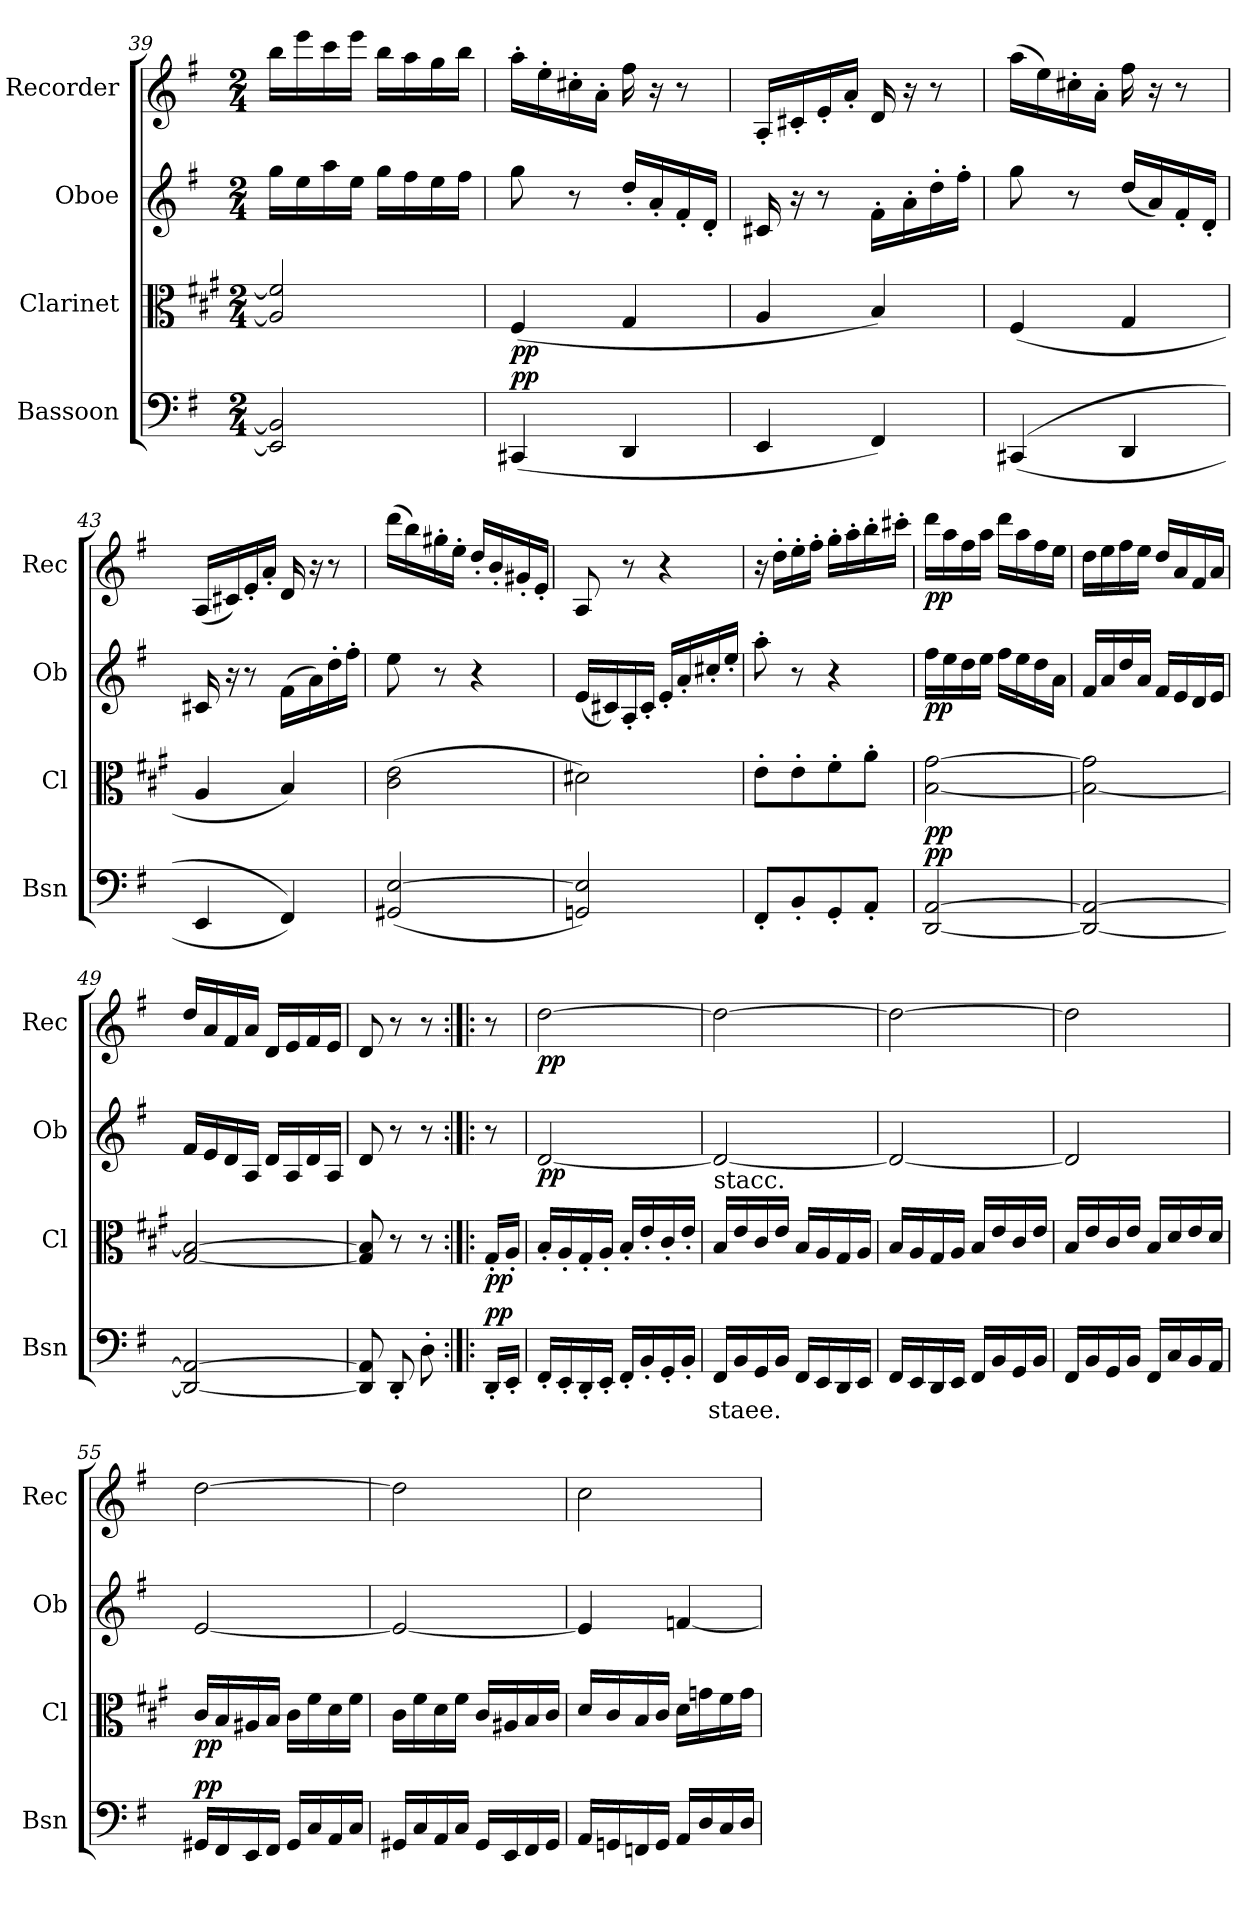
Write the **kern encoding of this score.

**kern	**text	**dynam	**kern	**dynam	**kern	**dynam	**kern	**dynam
*part4	*part4	*part4	*part3	*part3	*part2	*part2	*part1	*part1
*staff4	*staff4	*staff4	*staff3	*staff3	*staff2	*staff2	*staff1	*staff1
*I"Bassoon	*	*	*I"Clarinet	*	*I"Oboe	*	*I"Recorder	*
*I'Bsn	*	*	*I'Cl	*	*I'Ob	*	*I'Rec	*
*clefF4	*	*	*clefC3	*	*clefG2	*	*clefG2	*
*	*	*	*ITrd1c2	*	*	*	*	*
*k[f#]	*	*	*k[f#]	*	*k[f#]	*	*k[f#]	*
*M2/4	*	*	*M2/4	*	*M2/4	*	*M2/4	*
=39	=39	=39	=39	=39	=39	=39	=39	=39
2EE/] 2BB/]	.	.	2G/] 2e/]	.	16gg\LL	.	16bb\LL	.
.	.	.	.	.	16ee\	.	16eee\	.
.	.	.	.	.	16aa\	.	16ccc\	.
.	.	.	.	.	16ee\JJ	.	16eee\JJ	.
.	.	.	.	.	16gg\LL	.	16bb\LL	.
.	.	.	.	.	16ff#\	.	16aa\	.
.	.	.	.	.	16ee\	.	16gg\	.
.	.	.	.	.	16ff#\JJ	.	16bb\JJ	.
!!LO:LB:g=z
=40	=40	=40	=40	=40	=40	=40	=40	=40
!	!	!LO:DY:b	!	!LO:DY:b	!	!	!	!
(4CC#X/	.	pp	(4E/	pp	8gg\	.	16aa'\LL	.
.	.	.	.	.	.	.	16ee'\	.
.	.	.	.	.	8r	.	16cc#X'\	.
.	.	.	.	.	.	.	16a'\JJ	.
4DD/	.	.	4F#/	.	16dd'/LL	.	16ff#\	.
.	.	.	.	.	16a'/	.	16r	.
.	.	.	.	.	16f#'/	.	8r	.
.	.	.	.	.	16d'/JJ	.	.	.
=41	=41	=41	=41	=41	=41	=41	=41	=41
4EE/	.	.	4G/	.	16c#X/	.	16A'/LL	.
.	.	.	.	.	16r	.	16c#X'/	.
.	.	.	.	.	8r	.	16e'/	.
.	.	.	.	.	.	.	16a'/JJ	.
4FF#/)	.	.	4A/)	.	16f#'\LL	.	16d/	.
.	.	.	.	.	16a'\	.	16r	.
.	.	.	.	.	16dd'\	.	8r	.
.	.	.	.	.	16ff#'\JJ	.	.	.
=42	=42	=42	=42	=42	=42	=42	=42	=42
((4CC#X/	.	.	(4E/	.	8gg\	.	(16aa\LL	.
.	.	.	.	.	.	.	16ee\)	.
.	.	.	.	.	8r	.	16cc#X'\	.
.	.	.	.	.	.	.	16a'\JJ	.
4DD/	.	.	4F#/	.	(16dd/LL	.	16ff#\	.
.	.	.	.	.	16a/)	.	16r	.
.	.	.	.	.	16f#'/	.	8r	.
.	.	.	.	.	16d'/JJ	.	.	.
=43	=43	=43	=43	=43	=43	=43	=43	=43
4EE/	.	.	4G/	.	16c#X/	.	(16A/LL	.
.	.	.	.	.	16r	.	16c#X/)	.
.	.	.	.	.	8r	.	16e'/	.
.	.	.	.	.	.	.	16a'/JJ	.
4FF#/))	.	.	4A/)	.	(16f#\LL	.	16d/	.
.	.	.	.	.	16a\)	.	16r	.
.	.	.	.	.	16dd'\	.	8r	.
.	.	.	.	.	16ff#'\JJ	.	.	.
=44	=44	=44	=44	=44	=44	=44	=44	=44
(2GG#X/ [2E/	.	.	(2B\ 2d\	.	8ee\	.	(16ddd\LL	.
.	.	.	.	.	.	.	16bb\)	.
.	.	.	.	.	8r	.	16gg#X'\	.
.	.	.	.	.	.	.	16ee'\JJ	.
.	.	.	.	.	4r	.	16dd'/LL	.
.	.	.	.	.	.	.	16b'/	.
.	.	.	.	.	.	.	16g#X'/	.
.	.	.	.	.	.	.	16e'/JJ	.
=45	=45	=45	=45	=45	=45	=45	=45	=45
2GGn/ 2E/])	.	.	2c#X\)	.	(16e/LL	.	8A/	.
.	.	.	.	.	16c#X/)	.	.	.
.	.	.	.	.	16A'/	.	8r	.
.	.	.	.	.	16c#'/JJ	.	.	.
.	.	.	.	.	16e'/LL	.	4r	.
.	.	.	.	.	16a'/	.	.	.
.	.	.	.	.	16cc#X'/	.	.	.
.	.	.	.	.	16ee'/JJ	.	.	.
=46	=46	=46	=46	=46	=46	=46	=46	=46
8FF#'/L	.	.	8d'\L	.	8aa'\	.	16r	.
.	.	.	.	.	.	.	16dd'\LL	.
8BB'/	.	.	8d'\	.	8r	.	16ee'\	.
.	.	.	.	.	.	.	16ff#'\JJ	.
8GG'/	.	.	8e'\	.	4r	.	16gg'\LL	.
.	.	.	.	.	.	.	16aa'\	.
8AA'/J	.	.	8g'\J	.	.	.	16bb'\	.
.	.	.	.	.	.	.	16ccc#X'\JJ	.
!!LO:PB:g=z
=47	=47	=47	=47	=47	=47	=47	=47	=47
!	!	!LO:DY:b	!	!LO:DY:b	!	!LO:DY:b	!	!LO:DY:b
[2DD/ [2AA/	.	pp	[2A\ [2f#\	pp	16ff#\LL	pp	16ddd\LL	pp
.	.	.	.	.	16ee\	.	16aa\	.
.	.	.	.	.	16dd\	.	16ff#\	.
.	.	.	.	.	16ee\JJ	.	16aa\JJ	.
.	.	.	.	.	16ff#\LL	.	16ddd\LL	.
.	.	.	.	.	16ee\	.	16aa\	.
.	.	.	.	.	16dd\	.	16ff#\	.
.	.	.	.	.	16a\JJ	.	16ee\JJ	.
=48	=48	=48	=48	=48	=48	=48	=48	=48
2DD/_ 2AA/_	.	.	2A\_ 2f#\]	.	16f#/LL	.	16dd\LL	.
.	.	.	.	.	16a/	.	16ee\	.
.	.	.	.	.	16dd/	.	16ff#\	.
.	.	.	.	.	16a/JJ	.	16ee\JJ	.
.	.	.	.	.	16f#/LL	.	16dd/LL	.
.	.	.	.	.	16e/	.	16a/	.
.	.	.	.	.	16d/	.	16f#/	.
.	.	.	.	.	16e/JJ	.	16a/JJ	.
=49	=49	=49	=49	=49	=49	=49	=49	=49
2DD/_ 2AA/_	.	.	[2F#/ 2A/_	.	16f#/LL	.	16dd/LL	.
.	.	.	.	.	16e/	.	16a/	.
.	.	.	.	.	16d/	.	16f#/	.
.	.	.	.	.	16A/JJ	.	16a/JJ	.
.	.	.	.	.	16d/LL	.	16d/LL	.
.	.	.	.	.	16A/	.	16e/	.
.	.	.	.	.	16d/	.	16f#/	.
.	.	.	.	.	16A/JJ	.	16e/JJ	.
=50	=50	=50	=50	=50	=50	=50	=50	=50
8DD/] 8AA/]	.	.	8F#/] 8A/]	.	8d/	.	8d/	.
8DD'/	.	.	8r	.	8r	.	8r	.
8D'\	.	.	8r	.	8r	.	8r	.
=50X3:|!|:	=50X3:|!|:	=50X3:|!|:	=50X3:|!|:	=50X3:|!|:	=50X3:|!|:	=50X3:|!|:	=50X3:|!|:	=50X3:|!|:
!	!	!LO:DY:b	!	!LO:DY:b	!	!	!	!
16DD'/LL	.	pp	16F#'/LL	pp	8r	.	8r	.
16EE'/JJ	.	.	16G'/JJ	.	.	.	.	.
=51	=51	=51	=51	=51	=51	=51	=51	=51
!	!	!	!	!	!	!LO:DY:b	!	!LO:DY:b
16FF#'/LL	.	.	16A'/LL	.	[2d/	pp	[2dd\	pp
16EE'/	.	.	16G'/	.	.	.	.	.
16DD'/	.	.	16F#'/	.	.	.	.	.
16EE'/JJ	.	.	16G'/JJ	.	.	.	.	.
16FF#'/LL	.	.	16A'/LL	.	.	.	.	.
16BB'/	.	.	16d'/	.	.	.	.	.
16GG'/	.	.	16B'/	.	.	.	.	.
16BB'/JJ	.	.	16d'/JJ	.	.	.	.	.
=52	=52	=52	=52	=52	=52	=52	=52	=52
!	!	!	!LO:TX:a:t=stacc.	!	!	!	!	!
!	!LO:LY:b	!	!	!	!	!	!	!
16FF#/LL	staee.	.	16A/LL	.	2d/_	.	2dd\_	.
16BB/	.	.	16d/	.	.	.	.	.
16GG/	.	.	16B/	.	.	.	.	.
16BB/JJ	.	.	16d/JJ	.	.	.	.	.
16FF#/LL	.	.	16A/LL	.	.	.	.	.
16EE/	.	.	16G/	.	.	.	.	.
16DD/	.	.	16F#/	.	.	.	.	.
16EE/JJ	.	.	16G/JJ	.	.	.	.	.
=53	=53	=53	=53	=53	=53	=53	=53	=53
16FF#/LL	.	.	16A/LL	.	2d/_	.	2dd\_	.
16EE/	.	.	16G/	.	.	.	.	.
16DD/	.	.	16F#/	.	.	.	.	.
16EE/JJ	.	.	16G/JJ	.	.	.	.	.
16FF#/LL	.	.	16A/LL	.	.	.	.	.
16BB/	.	.	16d/	.	.	.	.	.
16GG/	.	.	16B/	.	.	.	.	.
16BB/JJ	.	.	16d/JJ	.	.	.	.	.
=54	=54	=54	=54	=54	=54	=54	=54	=54
16FF#/LL	.	.	16A/LL	.	2d/]	.	2dd\]	.
16BB/	.	.	16d/	.	.	.	.	.
16GG/	.	.	16B/	.	.	.	.	.
16BB/JJ	.	.	16d/JJ	.	.	.	.	.
16FF#/LL	.	.	16A/LL	.	.	.	.	.
16C/	.	.	16c/	.	.	.	.	.
16BB/	.	.	16d/	.	.	.	.	.
16AA/JJ	.	.	16c/JJ	.	.	.	.	.
!!LO:LB:g=z
=55	=55	=55	=55	=55	=55	=55	=55	=55
!	!	!LO:DY:b	!	!LO:DY:b	!	!	!	!
16GG#X/LL	.	pp	16B/LL	pp	[2e/	.	[2dd\	.
16FF#/	.	.	16A/	.	.	.	.	.
16EE/	.	.	16G#X/	.	.	.	.	.
16FF#/JJ	.	.	16A/JJ	.	.	.	.	.
16GG#/LL	.	.	16B\LL	.	.	.	.	.
16C/	.	.	16e\	.	.	.	.	.
16AA/	.	.	16c\	.	.	.	.	.
16C/JJ	.	.	16e\JJ	.	.	.	.	.
=56	=56	=56	=56	=56	=56	=56	=56	=56
16GG#X/LL	.	.	16B\LL	.	2e/_	.	2dd\]	.
16C/	.	.	16e\	.	.	.	.	.
16AA/	.	.	16c\	.	.	.	.	.
16C/JJ	.	.	16e\JJ	.	.	.	.	.
16GG#/LL	.	.	16B/LL	.	.	.	.	.
16EE/	.	.	16G#X/	.	.	.	.	.
16FF#/	.	.	16A/	.	.	.	.	.
16GG#/JJ	.	.	16B/JJ	.	.	.	.	.
=57	=57	=57	=57	=57	=57	=57	=57	=57
16AA/LL	.	.	16c/LL	.	4e/]	.	2cc\	.
16GGn/	.	.	16B/	.	.	.	.	.
16FFn/	.	.	16A/	.	.	.	.	.
16GG/JJ	.	.	16B/JJ	.	.	.	.	.
16AA/LL	.	.	16c\LL	.	[4fn/	.	.	.
16D/	.	.	16fn\	.	.	.	.	.
16C/	.	.	16e\	.	.	.	.	.
16D/JJ	.	.	16f\JJ	.	.	.	.	.
=	=	=	=	=	=	=	=	=
*-	*-	*-	*-	*-	*-	*-	*-	*-
